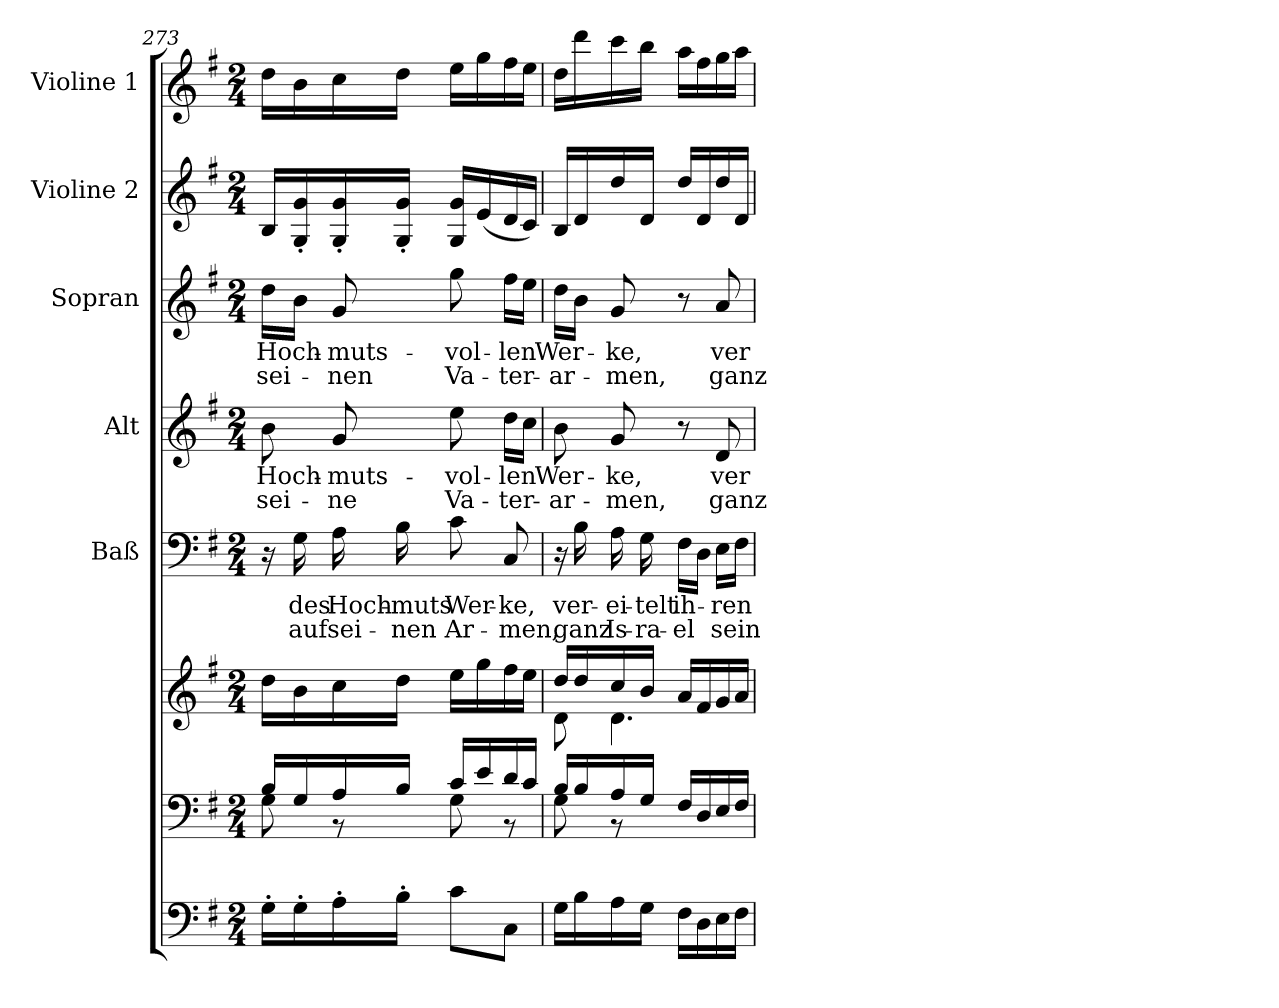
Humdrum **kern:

**kern	**kern	**kern	**kern	**text	**text	**kern	**text	**text	**kern	**text	**text	**kern	**kern
*part7	*part6	*part6	*part5	*part5	*part5	*part4	*part4	*part4	*part3	*part3	*part3	*part2	*part1
*staff8	*staff7	*staff6	*staff5	*staff5	*staff5	*staff4	*staff4	*staff4	*staff3	*staff3	*staff3	*staff2	*staff1
*	*	*	*I"Baß	*	*	*I"Alt	*	*	*I"Sopran	*	*	*I"Violine 2	*I"Violine 1
*	*	*	*	*	*	*	*	*	*	*	*	*I'Vln	*I'Vln
*clefF4	*clefF4	*clefG2	*clefF4	*	*	*clefG2	*	*	*clefG2	*	*	*clefG2	*clefG2
*ITrd7c12	*	*	*	*	*	*	*	*	*	*	*	*	*
*k[f#]	*k[f#]	*k[f#]	*k[f#]	*	*	*k[f#]	*	*	*k[f#]	*	*	*k[f#]	*k[f#]
*G:	*G:	*G:	*G:	*	*	*G:	*	*	*G:	*	*	*G:	*G:
*M2/4	*M2/4	*M2/4	*M2/4	*	*	*M2/4	*	*	*M2/4	*	*	*M2/4	*M2/4
=273	=273	=273	=273	=273	=273	=273	=273	=273	=273	=273	=273	=273	=273
*	*^	*	*	*	*	*	*	*	*	*	*	*	*
!	!	!	!	!	!	!	!	!LO:LY:b	!LO:LY:b	!	!LO:LY:b	!LO:LY:b	!	!
16GG'>\LL	16B/LL	8G\	16dd\LL	16r	.	.	8b\	Hoch-	sei-	16dd\LL	Hoch-	sei-	16B/LL	16dd\LL
!	!	!	!	!	!LO:LY:b	!LO:LY:b	!	!	!	!	!	!	!	!
16GG'>\	16G/	.	16b\	16G\	des	auf	.	.	.	16b\JJ	.	.	16G/'< 16g/'<	16b\
!	!	!	!	!	!LO:LY:b	!LO:LY:b	!	!LO:LY:b	!LO:LY:b	!	!LO:LY:b	!LO:LY:b	!	!
16AA'>\	16A/	8rBB	16cc\	16A\	Hoch-	sei-	8g/	-muts-	-ne	8g/	-muts-	-nen	16G/'< 16g/'<	16cc\
!	!	!	!	!	!LO:LY:b	!LO:LY:b	!	!	!	!	!	!	!	!
16BB'>\JJ	16B/JJ	.	16dd\JJ	16B\	-muts	-nen	.	.	.	.	.	.	16G/'< 16g/'<JJ	16dd\JJ
!	!	!	!	!	!LO:LY:b	!LO:LY:b	!	!LO:LY:b	!LO:LY:b	!	!LO:LY:b	!LO:LY:b	!	!
8C\L	16c/LL	8G\	16ee\LL	8c\	Wer-	Ar-	8ee\	-vol-	Va-	8gg\	-vol-	Va-	16G/ 16g/LL	16ee\LL
.	16e/	.	16gg\	.	.	.	.	.	.	.	.	.	(<16e/	16gg\
!	!	!	!	!	!LO:LY:b	!LO:LY:b	!	!LO:LY:b	!LO:LY:b	!	!LO:LY:b	!LO:LY:b	!	!
8CC\J	16d/	8rBB	16ff#\	8C/	-ke,	-men,	16dd\LL	-len	-ter-	16ff#\LL	-len	-ter-	16d/	16ff#\
.	16c/JJ	.	16ee\JJ	.	.	.	16cc\JJ	.	.	16ee\JJ	.	.	16c/JJ)	16ee\JJ
!!LO:PB:g=z
=274	=274	=274	=274	=274	=274	=274	=274	=274	=274	=274	=274	=274	=274	=274
*	*	*	*^	*	*	*	*	*	*	*	*	*	*	*
!	!	!	!	!	!	!	!	!	!LO:LY:b	!LO:LY:b	!	!LO:LY:b	!LO:LY:b	!	!
16GG\LL	16B/LL	8G\	16dd/LL	8d\	16r	.	.	8b\	Wer-	-ar-	16dd\LL	Wer-	-ar-	16B/LL	16dd\LL
!	!	!	!	!	!	!LO:LY:b	!LO:LY:b	!	!	!	!	!	!	!	!
16BB\	16B/	.	16dd/	.	16B\	ver-	ganz	.	.	.	16b\JJ	.	.	16d/	16ddd\
!	!	!	!	!	!	!LO:LY:b	!LO:LY:b	!	!LO:LY:b	!LO:LY:b	!	!LO:LY:b	!LO:LY:b	!	!
16AA\	16A/	8rBB	16cc/	4.d\	16A\	-ei-	Is-	8g/	-ke,	-men,	8g/	-ke,	-men,	16dd/	16ccc\
!	!	!	!	!	!	!LO:LY:b	!LO:LY:b	!	!	!	!	!	!	!	!
16GG\JJ	16G/JJ	.	16b/JJ	.	16G\	-telt	-ra-	.	.	.	.	.	.	16d/JJ	16bb\JJ
!	!	!	!	!	!	!LO:LY:b	!LO:LY:b	!	!	!	!	!	!	!	!
16FF#\LL	16F#/LL	4ryy	16a/LL	.	16F#\LL	ih-	-el	8r	.	.	8r	.	.	16dd/LL	16aa\LL
16DD\	16D/	.	16f#/	.	16D\JJ	.	.	.	.	.	.	.	.	16d/	16ff#\
!	!	!	!	!	!	!LO:LY:b	!LO:LY:b	!	!LO:LY:b	!LO:LY:b	!	!LO:LY:b	!LO:LY:b	!	!
16EE\	16E/	.	16g/	.	16E\LL	-ren	sein	8d/	ver-	ganz	8a/	ver-	ganz	16dd/	16gg\
16FF#\JJ	16F#/JJ	.	16a/JJ	.	16F#\JJ	.	.	.	.	.	.	.	.	16d/JJ	16aa\JJ
*	*v	*v	*	*	*	*	*	*	*	*	*	*	*	*	*
*	*	*v	*v	*	*	*	*	*	*	*	*	*	*	*
=	=	=	=	=	=	=	=	=	=	=	=	=	=
*-	*-	*-	*-	*-	*-	*-	*-	*-	*-	*-	*-	*-	*-
